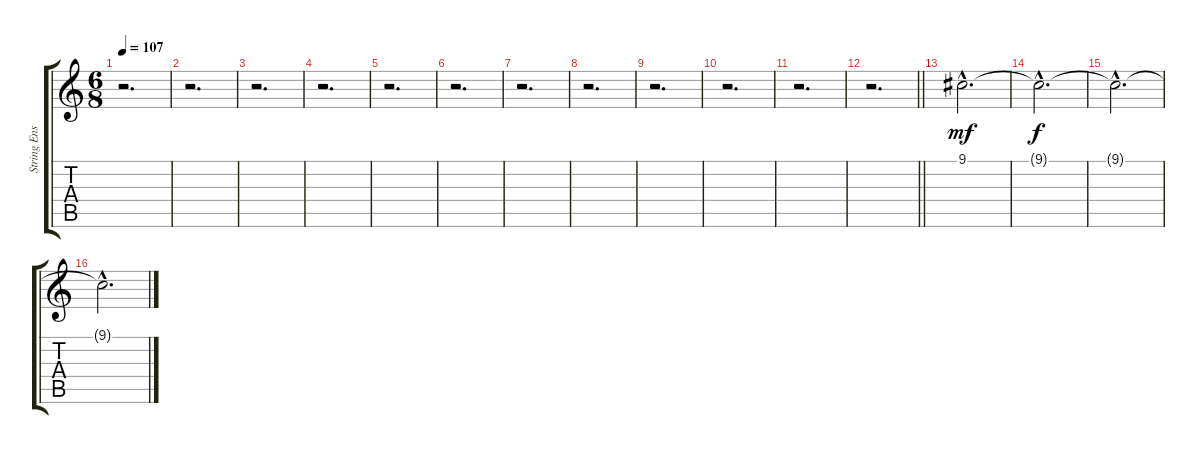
\track ("String Ensemble 1" "String Ens") {instrument stringensemble1}
\staff {score tabs}
\tuning (E4 B3 G3 D3 A2 E2) {hide}
\ts (6 8)
\tempo 107
\clef g2
\ks c
r.2{d dy f} |
r.2{d} |
r.2{d} |
r.2{d} |
r.2{d} |
r.2{d} |
r.2{d} |
r.2{d} |
r.2{d} |
r.2{d} |
r.2{d} |
\barLineRight lightlight
r.2{d} |
9.1{hac}.2{d dy mf} |
9.1{hac t}.2{d dy f} |
9.1{hac t}.2{d} |
9.1{hac t}.2{d}
